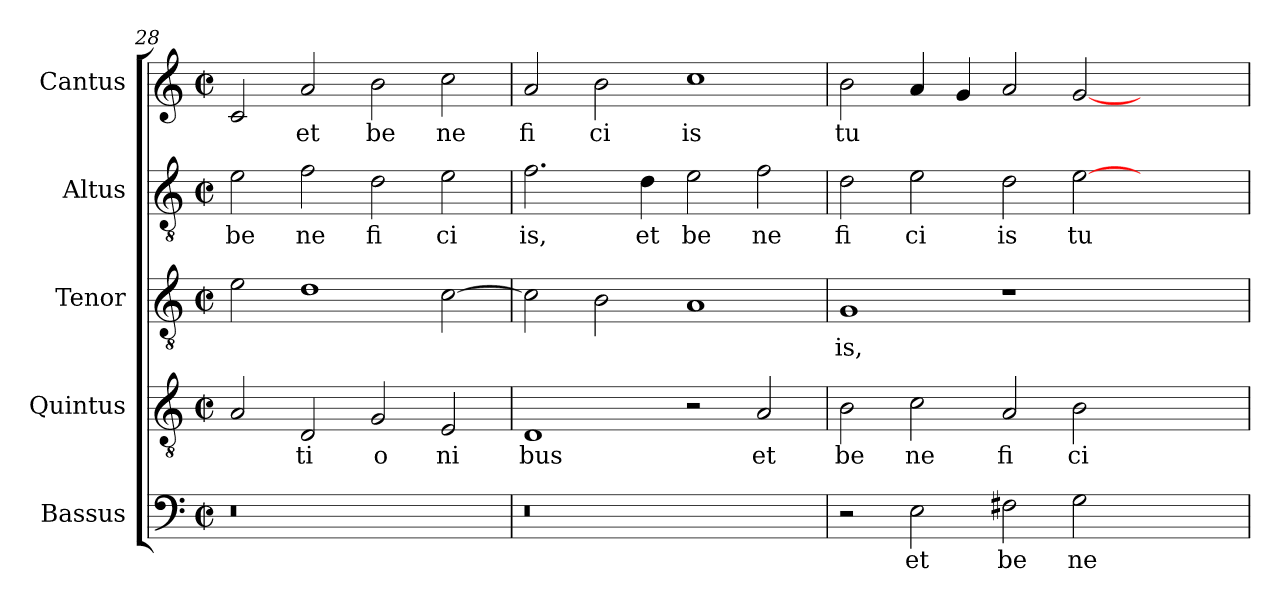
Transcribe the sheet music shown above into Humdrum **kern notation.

**kern	**text	**kern	**text	**kern	**text	**kern	**text	**kern	**text
*part5	*part5	*part4	*part4	*part3	*part3	*part2	*part2	*part1	*part1
*staff5	*staff5	*staff4	*staff4	*staff3	*staff3	*staff2	*staff2	*staff1	*staff1
*I"Bassus	*	*I"Quintus	*	*I"Tenor	*	*I"Altus	*	*I"Cantus	*
*clefF4	*	*clefGv2	*	*clefGv2	*	*clefGv2	*	*clefG2	*
*	*	*k[]	*	*k[]	*	*k[]	*	*	*
*	*	*C:	*	*C:	*	*C:	*	*	*
*M2/2	*	*M2/2	*	*M2/2	*	*M2/2	*	*M2/2	*
*met(c|)	*	*met(c|)	*	*met(c|)	*	*met(c|)	*	*met(c|)	*
=28	=28	=28	=28	=28	=28	=28	=28	=28	=28
!	!	!	!	!	!	!	!LO:LY:b:cj	!	!
0r	.	2A/	.	2e\	.	2e\	be	2c/	.
!	!	!	!LO:LY:b:cj	!	!	!	!LO:LY:b:cj	!	!LO:LY:b:cj
.	.	2D/	ti	1d	.	2f\	ne	2a/	et
!	!	!	!LO:LY:b:cj	!	!	!	!LO:LY:b:cj	!	!LO:LY:b:cj
.	.	2G/	o	.	.	2d\	fi	2b\	be
!	!	!	!LO:LY:b:cj	!	!	!	!LO:LY:b:cj	!	!LO:LY:b:cj
.	.	2E/	ni	[>2c\	.	2e\	ci	2cc\	ne
=29	=29	=29	=29	=29	=29	=29	=29	=29	=29
!	!	!	!LO:LY:b:cj	!	!	!	!LO:LY:b:cj	!	!LO:LY:b:cj
0r	.	1D	bus	2c\]	.	2.f\	is,	2a/	fi
!	!	!	!	!	!	!	!	!	!LO:LY:b:cj
.	.	.	.	2B\	.	.	.	2b\	ci
!	!	!	!	!	!	!	!LO:LY:b:cj	!	!
.	.	.	.	.	.	4d\	et	.	.
!	!	!	!	!	!	!	!LO:LY:b:cj	!	!LO:LY:b:cj
.	.	2r	.	1A	.	2e\	be	1cc	is
!	!	!	!LO:LY:b:cj	!	!	!	!LO:LY:b:cj	!	!
.	.	2A/	et	.	.	2f\	ne	.	.
=30	=30	=30	=30	=30	=30	=30	=30	=30	=30
!	!	!	!LO:LY:b:cj	!	!LO:LY:b:cj	!	!LO:LY:b:cj	!	!LO:LY:b:cj
2r	.	2B\	be	1G	-is,	2d\	fi	2b\	tu
!	!LO:LY:b:cj	!	!LO:LY:b:cj	!	!	!	!LO:LY:b:cj	!	!
2E\	et	2c\	ne	.	.	2e\	ci	4a/	.
.	.	.	.	.	.	.	.	4g/	.
!	!LO:LY:b:cj	!	!LO:LY:b:cj	!LO:N:vis=1	!	!	!LO:LY:b:cj	!	!
2F#X\	be	2A/	fi	0r	.	2d\	is	2a/	.
!	!LO:LY:b:cj	!	!LO:LY:b:cj	!	!	!	!LO:LY:b:cj	!	!
2G\	ne	2B\	ci	.	.	[>2e\	tu	[<2g/	.
1ryy	.	1ryy	.	.	.	1ryy	.	1ryy	.
=	=	=	=	=	=	=	=	=	=
*-	*-	*-	*-	*-	*-	*-	*-	*-	*-
